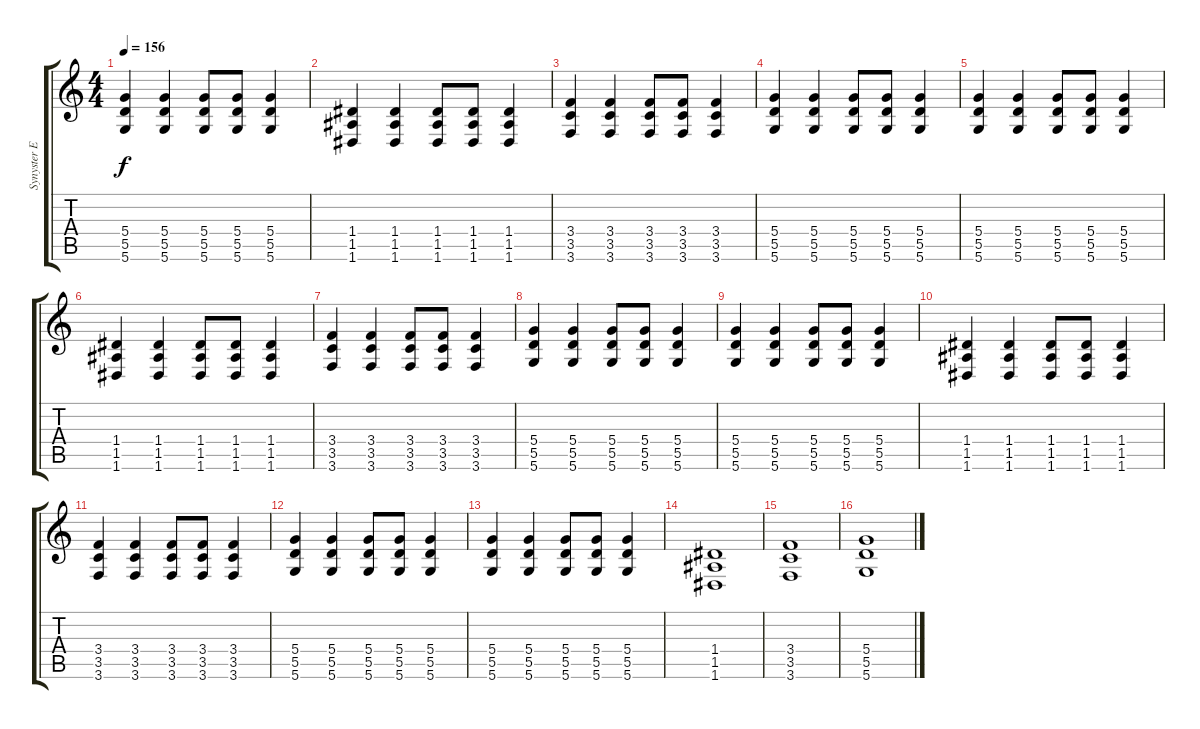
\track ("Synyster Electric" "Synyster E") {instrument distortionguitar}
\staff {score tabs}
\tuning (E4 B3 G3 D3 A2 D2) {hide}
\ts (4 4)
\tempo 156
\clef g2
\ks c
(5.4 5.5 5.6).4{dy f} (5.4 5.5 5.6).4 (5.4 5.5 5.6).8 (5.4 5.5 5.6).8 (5.4 5.5 5.6).4 |
(1.4 1.5 1.6).4 (1.4 1.5 1.6).4 (1.4 1.5 1.6).8 (1.4 1.5 1.6).8 (1.4 1.5 1.6).4 |
(3.4 3.5 3.6).4 (3.4 3.5 3.6).4 (3.4 3.5 3.6).8 (3.4 3.5 3.6).8 (3.4 3.5 3.6).4 |
(5.4 5.5 5.6).4 (5.4 5.5 5.6).4 (5.4 5.5 5.6).8 (5.4 5.5 5.6).8 (5.4 5.5 5.6).4 |
(5.4 5.5 5.6).4 (5.4 5.5 5.6).4 (5.4 5.5 5.6).8 (5.4 5.5 5.6).8 (5.4 5.5 5.6).4 |
(1.4 1.5 1.6).4 (1.4 1.5 1.6).4 (1.4 1.5 1.6).8 (1.4 1.5 1.6).8 (1.4 1.5 1.6).4 |
(3.4 3.5 3.6).4 (3.4 3.5 3.6).4 (3.4 3.5 3.6).8 (3.4 3.5 3.6).8 (3.4 3.5 3.6).4 |
(5.4 5.5 5.6).4 (5.4 5.5 5.6).4 (5.4 5.5 5.6).8 (5.4 5.5 5.6).8 (5.4 5.5 5.6).4 |
(5.4 5.5 5.6).4 (5.4 5.5 5.6).4 (5.4 5.5 5.6).8 (5.4 5.5 5.6).8 (5.4 5.5 5.6).4 |
(1.4 1.5 1.6).4 (1.4 1.5 1.6).4 (1.4 1.5 1.6).8 (1.4 1.5 1.6).8 (1.4 1.5 1.6).4 |
(3.4 3.5 3.6).4 (3.4 3.5 3.6).4 (3.4 3.5 3.6).8 (3.4 3.5 3.6).8 (3.4 3.5 3.6).4 |
(5.4 5.5 5.6).4 (5.4 5.5 5.6).4 (5.4 5.5 5.6).8 (5.4 5.5 5.6).8 (5.4 5.5 5.6).4 |
(5.4 5.5 5.6).4 (5.4 5.5 5.6).4 (5.4 5.5 5.6).8 (5.4 5.5 5.6).8 (5.4 5.5 5.6).4 |
(1.4 1.5 1.6).1 |
(3.4 3.5 3.6).1 |
(5.4 5.5 5.6).1
